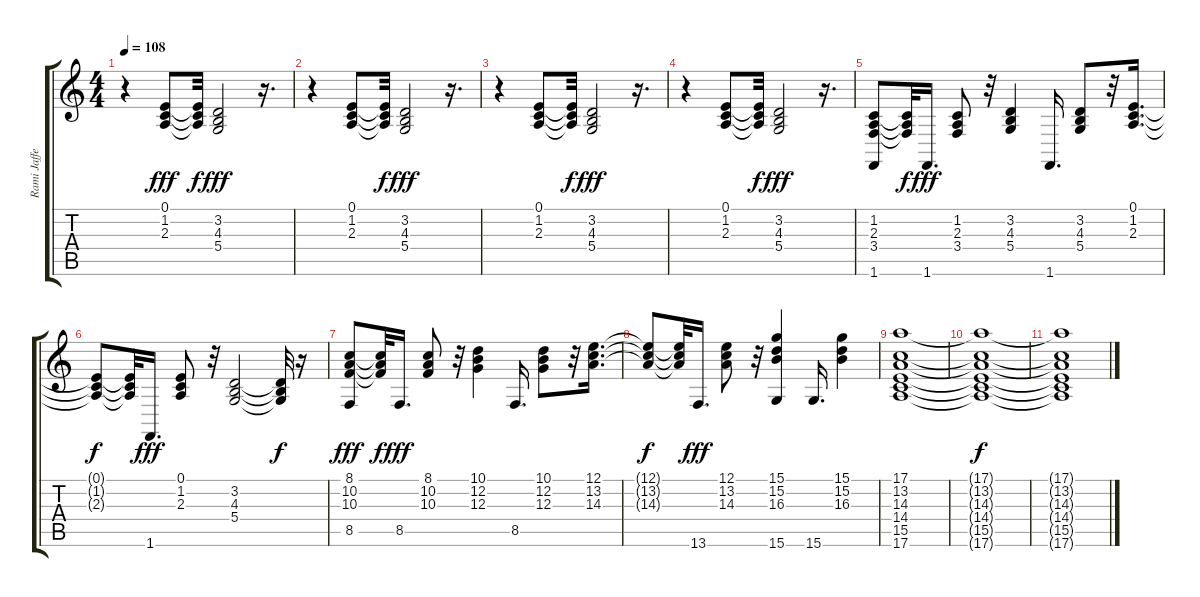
\track ("Rami Jaffee" "Rami Jaffe") {instrument electricpiano1}
\staff {score tabs}
\tuning (E4 B3 G3 D3 A2 E2) {hide}
\ts (4 4)
\tempo 108
\clef g2
\ks c
r.4{dy fff} (0.1 1.2 2.3).8 (0.1{t} 1.2{t} 2.3{t}).32{dy f} (3.2 4.3 5.4).2{dy fff} r.16{d} |
r.4 (0.1 1.2 2.3).8 (0.1{t} 1.2{t} 2.3{t}).32{dy f} (3.2 4.3 5.4).2{dy fff} r.16{d} |
r.4 (0.1 1.2 2.3).8 (0.1{t} 1.2{t} 2.3{t}).32{dy f} (3.2 4.3 5.4).2{dy fff} r.16{d} |
r.4 (0.1 1.2 2.3).8 (0.1{t} 1.2{t} 2.3{t}).32{dy f} (3.2 4.3 5.4).2{dy fff} r.16{d} |
(1.2 2.3 3.4 1.6).8 (1.2{t} 2.3{t} 3.4{t}).32{dy f} 1.6.16{d dy fff} (1.2 2.3 3.4).8 r.32 (3.2 4.3 5.4).4 1.6.16{d} (3.2 4.3 5.4).8 r.32 (0.1 1.2 2.3).16{d} |
(0.1{t} 1.2{t} 2.3{t}).8{dy f} (0.1{t} 1.2{t} 2.3{t}).32 1.6.16{d dy fff} (0.1 1.2 2.3).8 r.32 (3.2 4.3 5.4).2 (3.2{t} 4.3{t} 5.4{t}).32{dy f} r.16 |
(8.1 10.2 10.3 8.5).8{dy fff volume 8} (8.1{t} 10.2{t} 10.3{t}).32{dy f} 8.5.16{d dy fff} (8.1 10.2 10.3).8 r.32 (10.1 12.2 12.3).4 8.5.16{d} (10.1 12.2 12.3).8 r.32 (12.1 13.2 14.3).16{d} |
(12.1{t} 13.2{t} 14.3{t}).8{dy f} (12.1{t} 13.2{t} 14.3{t}).32 13.6.16{d dy fff} (12.1 13.2 14.3).8 r.32 (15.1 15.2 16.3 15.6).4 15.6.16{d} (15.1 15.2 16.3).4 |
(17.1 13.2 14.3 14.4 15.5 17.6).1{volume 9} |
(17.1{t} 13.2{t} 14.3{t} 14.4{t} 15.5{t} 17.6{t}).1{dy f} |
(17.1{t} 13.2{t} 14.3{t} 14.4{t} 15.5{t} 17.6{t}).1
